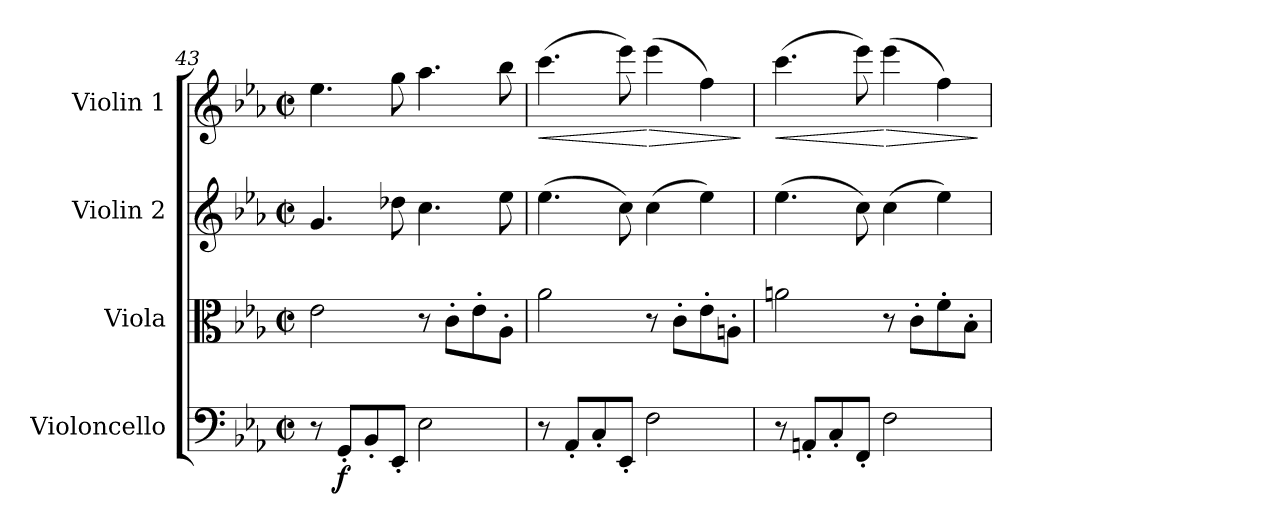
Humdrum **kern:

**kern	**dynam	**kern	**kern	**kern	**dynam
*part4	*part4	*part3	*part2	*part1	*part1
*staff4	*staff4	*staff3	*staff2	*staff1	*staff1
*I"Violoncello	*	*I"Viola	*I"Violin 2	*I"Violin 1	*
*I'Vc	*	*I'Vla	*I'Vln	*I'Vln	*
!!LO:LB:g=z
*clefF4	*	*clefC3	*clefG2	*clefG2	*
*k[b-e-a-]	*	*k[b-e-a-]	*k[b-e-a-]	*k[b-e-a-]	*
*M2/2	*	*M2/2	*M2/2	*M2/2	*
*met(c|)	*	*met(c|)	*met(c|)	*met(c|)	*
=43	=43	=43	=43	=43	=43
8r	.	2e-\	4.g/	4.ee-\	.
!	!LO:DY:b	!	!	!	!
8GG'/L	f	.	.	.	.
8BB-'/	.	.	.	.	.
8EE-'/J	.	.	8dd-X\	8gg\	.
2E-\	.	8r	4.cc\	4.aa-\	.
.	.	8c'\L	.	.	.
.	.	8e-'\	.	.	.
.	.	8A-'\J	8ee-\	8bb-\	.
=44	=44	=44	=44	=44	=44
!	!	!	!	!	!LO:HP:b
8r	.	2a-\	(4.ee-\	(4.ccc\	<
8AA-'/L	.	.	.	.	.
8C'/	.	.	.	.	.
8EE-'/J	.	.	8cc\)	8eee-\)	.
!	!	!	!	!	!LO:HP:n=1:b
2F\	.	8r	(4cc\	(4eee-\	[ >
.	.	8c'\L	.	.	.
.	.	8e-'\	4ee-\)	4ff\)	.
.	.	8An'\J	.	.	.
.	.	.	.	.	]
!!LO:LB:g=z
=45	=45	=45	=45	=45	=45
!	!	!	!	!	!LO:HP:b
8r	.	2an\	(4.ee-\	(4.ccc\	<
8AAn'/L	.	.	.	.	.
8C'/	.	.	.	.	.
8FF'/J	.	.	8cc\)	8eee-\)	.
!	!	!	!	!	!LO:HP:n=1:b
2F\	.	8r	(4cc\	(4eee-\	[ >
.	.	8c'\L	.	.	.
.	.	8f'\	4ee-\)	4ff\)	.
.	.	8B-'\J	.	.	.
.	.	.	.	.	]
=	=	=	=	=	=
*-	*-	*-	*-	*-	*-
